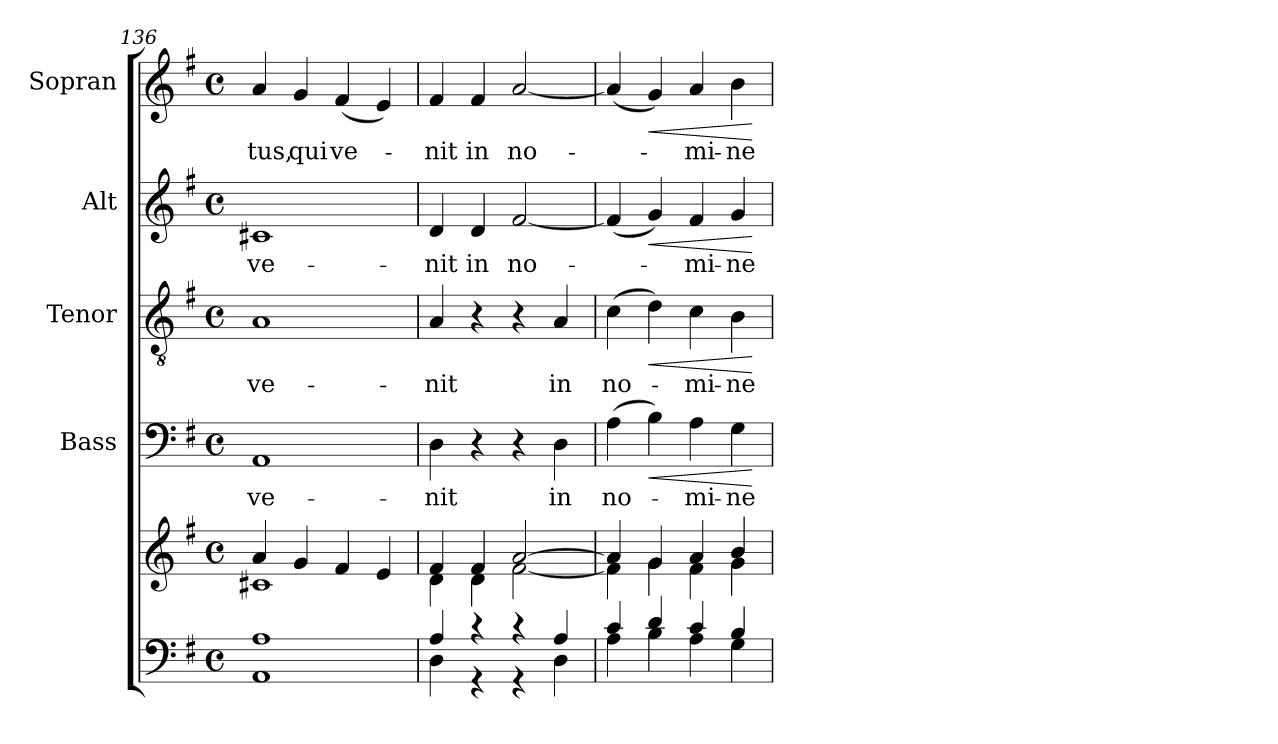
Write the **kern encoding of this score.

**kern	**kern	**kern	**text	**dynam	**kern	**text	**dynam	**kern	**text	**dynam	**kern	**text	**dynam
*part5	*part5	*part4	*part4	*part4	*part3	*part3	*part3	*part2	*part2	*part2	*part1	*part1	*part1
*staff6	*staff5	*staff4	*staff4	*staff4	*staff3	*staff3	*staff3	*staff2	*staff2	*staff2	*staff1	*staff1	*staff1
*	*	*I"Bass	*	*	*I"Tenor	*	*	*I"Alt	*	*	*I"Sopran	*	*
*	*	*I'B.	*	*	*I'T.	*	*	*I'A.	*	*	*I'S.	*	*
*clefF4	*clefG2	*clefF4	*	*	*clefGv2	*	*	*clefG2	*	*	*clefG2	*	*
*k[f#]	*k[f#]	*k[f#]	*	*	*k[f#]	*	*	*k[f#]	*	*	*k[f#]	*	*
*G:	*G:	*G:	*	*	*G:	*	*	*G:	*	*	*G:	*	*
*M4/4	*M4/4	*M4/4	*	*	*M4/4	*	*	*M4/4	*	*	*M4/4	*	*
*met(c)	*met(c)	*met(c)	*	*	*met(c)	*	*	*met(c)	*	*	*met(c)	*	*
=136	=136	=136	=136	=136	=136	=136	=136	=136	=136	=136	=136	=136	=136
*^	*^	*	*	*	*	*	*	*	*	*	*	*	*
!	!	!	!	!	!LO:LY:b	!	!	!LO:LY:b	!	!	!LO:LY:b	!	!	!LO:LY:b	!
1A	1AA	4a/	1c#X	1AA	ve-	.	1A	ve-	.	1c#X	ve-	.	4a/	-tus,	.
!	!	!	!	!	!	!	!	!	!	!	!	!	!	!LO:LY:b	!
.	.	4g/	.	.	.	.	.	.	.	.	.	.	4g/	qui	.
!	!	!	!	!	!	!	!	!	!	!	!	!	!	!LO:LY:b	!
.	.	4f#/	.	.	.	.	.	.	.	.	.	.	(<4f#/	ve-	.
.	.	4e/	.	.	.	.	.	.	.	.	.	.	4e/)	.	.
=137	=137	=137	=137	=137	=137	=137	=137	=137	=137	=137	=137	=137	=137	=137	=137
!	!	!	!	!	!LO:LY:b	!	!	!LO:LY:b	!	!	!LO:LY:b	!	!	!LO:LY:b	!
4A/	4D\	4f#/	4d\	4D\	-nit	.	4A/	-nit	.	4d/	-nit	.	4f#/	-nit	.
!	!	!	!	!	!	!	!	!	!	!	!LO:LY:b	!	!	!LO:LY:b	!
4r	4r	4f#/	4d\	4r	.	.	4r	.	.	4d/	in	.	4f#/	in	.
!	!	!	!	!	!	!	!	!	!	!	!LO:LY:b	!	!	!LO:LY:b	!
4r	4r	[>2a/	[<2f#\	4r	.	.	4r	.	.	[2f#/	no-	.	[2a/	no-	.
!	!	!	!	!	!LO:LY:b	!	!	!LO:LY:b	!	!	!	!	!	!	!
4A/	4D\	.	.	4D\	in	.	4A/	in	.	.	.	.	.	.	.
=138	=138	=138	=138	=138	=138	=138	=138	=138	=138	=138	=138	=138	=138	=138	=138
!	!	!	!	!	!LO:LY:b	!	!	!LO:LY:b	!	!	!	!	!	!	!
4c/	4A\	4a/]	4f#\]	(>4A\	no-	.	(>4c\	no-	.	(<4f#/]	.	.	(<4a/]	.	.
!	!	!	!	!	!	!LO:HP:b	!	!	!LO:HP:b	!	!	!LO:HP:b	!	!	!LO:HP:b
4d/	4B\	4g/	4g\	4B\)	.	<	4d\)	.	<	4g/)	.	<	4g/)	.	<
!	!	!	!	!	!LO:LY:b	!	!	!LO:LY:b	!	!	!LO:LY:b	!	!	!LO:LY:b	!
4c/	4A\	4a/	4f#\	4A\	-mi-	.	4c\	-mi-	.	4f#/	-mi-	.	4a/	-mi-	.
!	!	!	!	!	!LO:LY:b	!	!	!LO:LY:b	!	!	!LO:LY:b	!	!	!LO:LY:b	!
4B/	4G\	4b/	4g\	4G\	-ne	.	4B\	-ne	.	4g/	-ne	.	4b\	-ne	.
*v	*v	*	*	*	*	*	*	*	*	*	*	*	*	*	*
*	*v	*v	*	*	*	*	*	*	*	*	*	*	*	*
.	.	.	.	[	.	.	[	.	.	[	.	.	[
=	=	=	=	=	=	=	=	=	=	=	=	=	=
*-	*-	*-	*-	*-	*-	*-	*-	*-	*-	*-	*-	*-	*-
